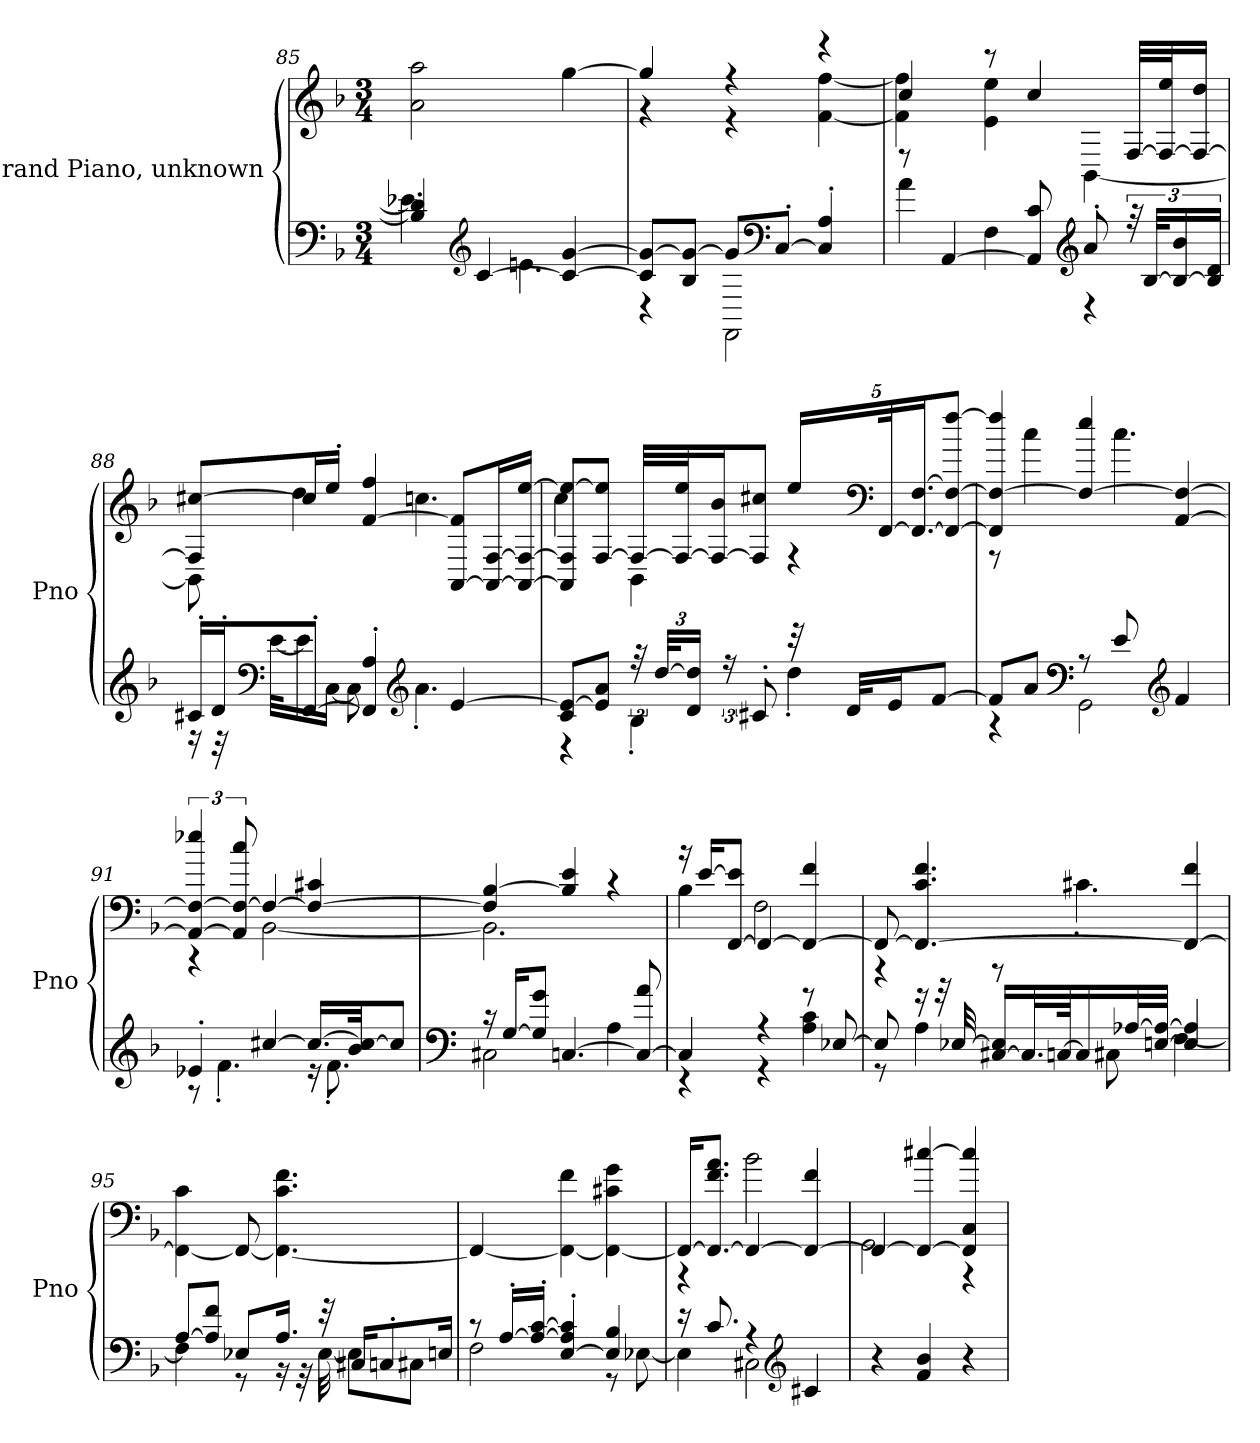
**kern	**kern
*part1	*part1
*staff2	*staff1
*I"Grand Piano, unknown	*
*I'Pno	*
*clefF4	*clefG2
*k[b-]	*k[b-]
*M3/4	*M3/4
=85	=85
*^	*
4B-/] 4d/]	4.e-X\	2a\ 2aa\
*clefG2	*	*
[4c/	.	.
.	4.en\	.
4c/_ [4g/	.	[4gg\
!!LO:LB:g=z
=86	=86	=86
*	*	*^
8c/] 8g/_L	4r	4gg/]	4r
8B-/ 8g/_J	.	.	.
8g/L]	2FF\	4r	4r
*clefF4	*	*	*
[8C'/J	.	.	.
4C/]' 4A/'	.	4r	[4f\ [4ff\
=87	=87	=87	=87
8r	4a\	4cc/	4f\] 4ff\]
[4AA/	.	.	.
.	4F\	8r	4e\ 4ee\
8AA/] 8c/	.	4cc/	.
*clefG2	*	*	*
8a'/	4r	.	[4BB-\
48r	.	[32F/LLL	.
[48B-/KLL	.	.	.
.	.	32F/_ 32ee/J	.
24B-/_ 24b-/	.	.	.
.	.	16F/_ 16dd/JJ	.
24B-/] 24d/JJ	.	.	.
=88	=88	=88	=88
16c#X'/LL	16r	8F/] [8cc#X/L	8BB-\]
16d'/J	32r	.	.
*clefF4	*	*	*
.	[32e\KLL	.	.
[8FF'/J	16e\]	16cc#/L]	4dd\
.	[16C\JJ	16ee'/JJ	.
4FF/]' 4A/'	8C\]	[4f/ 4ff/	.
*clefG2	*	*	*
.	4.a'\	.	4.ccn\
[4e/	.	[8AA/ 8f/]L	.
.	.	16AA/_ [16F/L	.
.	.	16AA/_ 16F/_ [16ee/JJ	.
!!LO:LB:g=z	!!
=89	=89	=89	=89
8c/ 8e/_L	4r	8AA/] 8F/] 8ee/_L	4cc\
8e/] 8a/J	.	[8F/ 8ee/]J	.
48r	4B-'\	32F/LLL_	4BB-\
[48dd/KLL	.	.	.
.	.	32F/_ 32ee/J	.
24d/ 24dd/]JJ	.	.	.
.	.	16F/_ 16b-/J	.
24r	.	.	.
8c#X'/	.	8F/] 8cc#X/J	.
*	*	*Xbrackettup	*
32r	4dd'\	20ee/LL	4r
32d/KLL	.	.	.
*	*	*clefF4	*
.	.	[40FF/K	.
16e/J	.	.	.
.	.	20.FF/_ [20.F/J	.
[8f/J	.	.	.
.	.	10FF/_ 10F/_ [10ff/J	.
=90	=90	=90	=90
8f/L]	4r	4FF/] 4F/_ 4ff/]	8r
8a/J	.	.	4cc\
*clefF4	*	*	*
8r	2GG\	4F/_ 4ee/	.
8e/	.	.	4.cc\
*clefG2	*	*	*
4f/	.	[4AA/ 4F/_	.
=91	=91	=91	=91
*	*	*brackettup	*
4e-X'/	8r	6AA/_ 6F/_ 6ee-X/	4r
.	4.f'\	.	.
.	.	12AA/] 12F/_ 12cc/	.
[4cc#X/	.	4F/_	[2BB-\
16.cc#/LL_	16r	4F/_ 4c#X/	.
.	8.f'\	.	.
32b-/ 32cc#/_JK	.	.	.
8cc#/J]	.	.	.
!!LO:LB:g=z	!!
=92	=92	=92	=92
*clefF4	*	*	*
16r	2C#X\	4F/] [4B-/	2.BB-\]
[16G/KL	.	.	.
8G/] 8g/J	.	.	.
[4.Cn/	.	4B-/] 4e/	.
.	4A\	4r	.
8C/_ 8a/	.	.	.
=93	=93	=93	=93
4C/]	4r	16r	4B-\
.	.	[16e/KL	.
.	.	[8FF/ 8e/]J	.
4r	4r	4FF/_	2F\
8r	4A\ 4c\	4FF/_ 4f/	.
[8E-X/	.	.	.
=94	=94	=94	=94
8E-/]	8r	8FF/_	4r
16r	4A\	4.FF/_ 4.c/ 4.f/	.
32r	.	.	.
[32E-X/	.	.	.
[16C#X/ 16E-/]LL	.	.	8r
32.C#/L]	.	.	.
[64Cn/JK	.	.	.
16C/]	8C#X\	.	4.c#X'\
[32A-X/L	.	.	.
[32En/ 32A-/_JJJ	.	.	.
4E/] 4A-/]	[4F\	4FF/_ 4f/	.
*	*	*v	*v
!!LO:PB:g=z
=95	=95	=95
[8A/L	4F\]	4FF\_ 4c\
8A/] 8f/J	.	.
8E-X/L	8r	8FF/_
16.A/Jk	16r	4.FF\_ 4.c\ 4.f\
.	32r	.
32r	[32E-\	.
16C#X/KL	8E-\L]	.
8Cn'/	.	.
.	8C#X\J	.
16En/Jk	.	.
=96	=96	=96
8r	2F\	4FF/_
[16A'/LL	.	.
16A/_' [16c/'JJ	.	.
[4E/' 4A/]' 4c/]'	.	4FF\_ 4f\
4E/] 4B-/	8r	4FF\_ 4c#X\ 4g\
.	[8E-X\	.
=97	=97	=97
*	*	*^
16r	4E-\]	16FF/KL_	4r
8.c/	.	8.FF/_ 8.f/ 8.a/J	.
4r	2C#X\	4FF/_	2b-\
*clefG2	*	*	*
4c#X/	.	4FF/_ 4f/	.
*v	*v	*	*
=98	=98	=98
4r	4FF/_	2GG\
4f/ 4b-/	4FF/_ [4cc#X/	.
4r	4FF/] 4C/ 4cc#/]	4r
*	*v	*v
=	=
*-	*-
